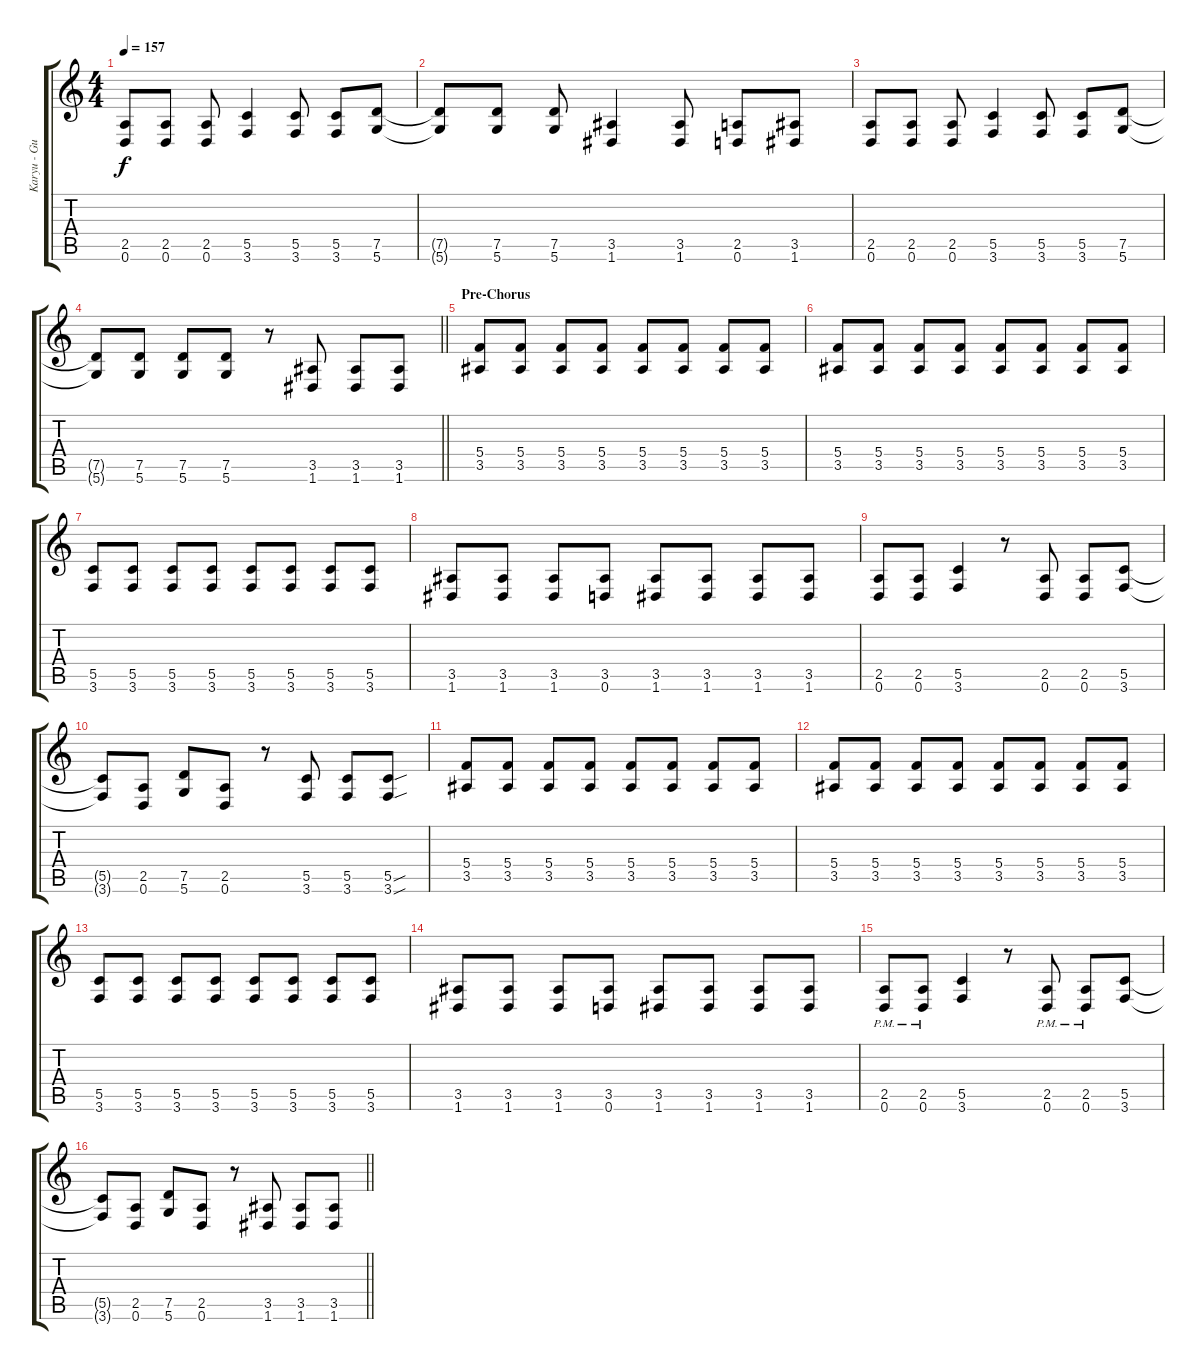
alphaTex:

\track ("Karyu - Guitar 1" "Karyu - Gu") {instrument distortionguitar}
\staff {score tabs}
\tuning (D4 A3 F3 C3 G2 D2) {hide}
\ts (4 4)
\tempo 157
\clef g2
\ks c
(2.5 0.6).8{dy f} (2.5 0.6).8 (2.5 0.6).8 (5.5 3.6).4 (5.5 3.6).8 (5.5 3.6).8 (7.5 5.6).8 |
(7.5{t} 5.6{t}).8 (7.5 5.6).8 (7.5 5.6).8 (3.5 1.6).4 (3.5 1.6).8 (2.5 0.6).8 (3.5 1.6).8 |
(2.5 0.6).8 (2.5 0.6).8 (2.5 0.6).8 (5.5 3.6).4 (5.5 3.6).8 (5.5 3.6).8 (7.5 5.6).8 |
\barLineRight lightlight
(7.5{t} 5.6{t}).8 (7.5 5.6).8 (7.5 5.6).8 (7.5 5.6).8 r.8 (3.5 1.6).8 (3.5 1.6).8 (3.5 1.6).8 |
\section ("" "Pre-Chorus")
(5.4 3.5).8 (5.4 3.5).8 (5.4 3.5).8 (5.4 3.5).8 (5.4 3.5).8 (5.4 3.5).8 (5.4 3.5).8 (5.4 3.5).8 |
(5.4 3.5).8 (5.4 3.5).8 (5.4 3.5).8 (5.4 3.5).8 (5.4 3.5).8 (5.4 3.5).8 (5.4 3.5).8 (5.4 3.5).8 |
(5.5 3.6).8 (5.5 3.6).8 (5.5 3.6).8 (5.5 3.6).8 (5.5 3.6).8 (5.5 3.6).8 (5.5 3.6).8 (5.5 3.6).8 |
(3.5 1.6).8 (3.5 1.6).8 (3.5 1.6).8 (3.5 0.6).8 (3.5 1.6).8 (3.5 1.6).8 (3.5 1.6).8 (3.5 1.6).8 |
(2.5 0.6).8 (2.5 0.6).8 (5.5 3.6).4 r.8 (2.5 0.6).8 (2.5 0.6).8 (5.5 3.6).8 |
(5.5{t} 3.6{t}).8 (2.5 0.6).8 (7.5 5.6).8 (2.5 0.6).8 r.8 (5.5 3.6).8 (5.5 3.6).8 (5.5{sou} 3.6{sou}).8 |
(5.4 3.5).8 (5.4 3.5).8 (5.4 3.5).8 (5.4 3.5).8 (5.4 3.5).8 (5.4 3.5).8 (5.4 3.5).8 (5.4 3.5).8 |
(5.4 3.5).8 (5.4 3.5).8 (5.4 3.5).8 (5.4 3.5).8 (5.4 3.5).8 (5.4 3.5).8 (5.4 3.5).8 (5.4 3.5).8 |
(5.5 3.6).8 (5.5 3.6).8 (5.5 3.6).8 (5.5 3.6).8 (5.5 3.6).8 (5.5 3.6).8 (5.5 3.6).8 (5.5 3.6).8 |
(3.5 1.6).8 (3.5 1.6).8 (3.5 1.6).8 (3.5 0.6).8 (3.5 1.6).8 (3.5 1.6).8 (3.5 1.6).8 (3.5 1.6).8 |
(2.5{pm} 0.6{pm}).8{volume 6 balance 8} (2.5{pm} 0.6{pm}).8 (5.5 3.6).4 r.8 (2.5{pm} 0.6{pm}).8 (2.5{pm} 0.6{pm}).8 (5.5 3.6).8 |
\barLineRight lightlight
(5.5{t} 3.6{t}).8 (2.5 0.6).8 (7.5 5.6).8 (2.5 0.6).8 r.8 (3.5 1.6).8{volume 8 balance 0} (3.5 1.6).8 (3.5 1.6).8
